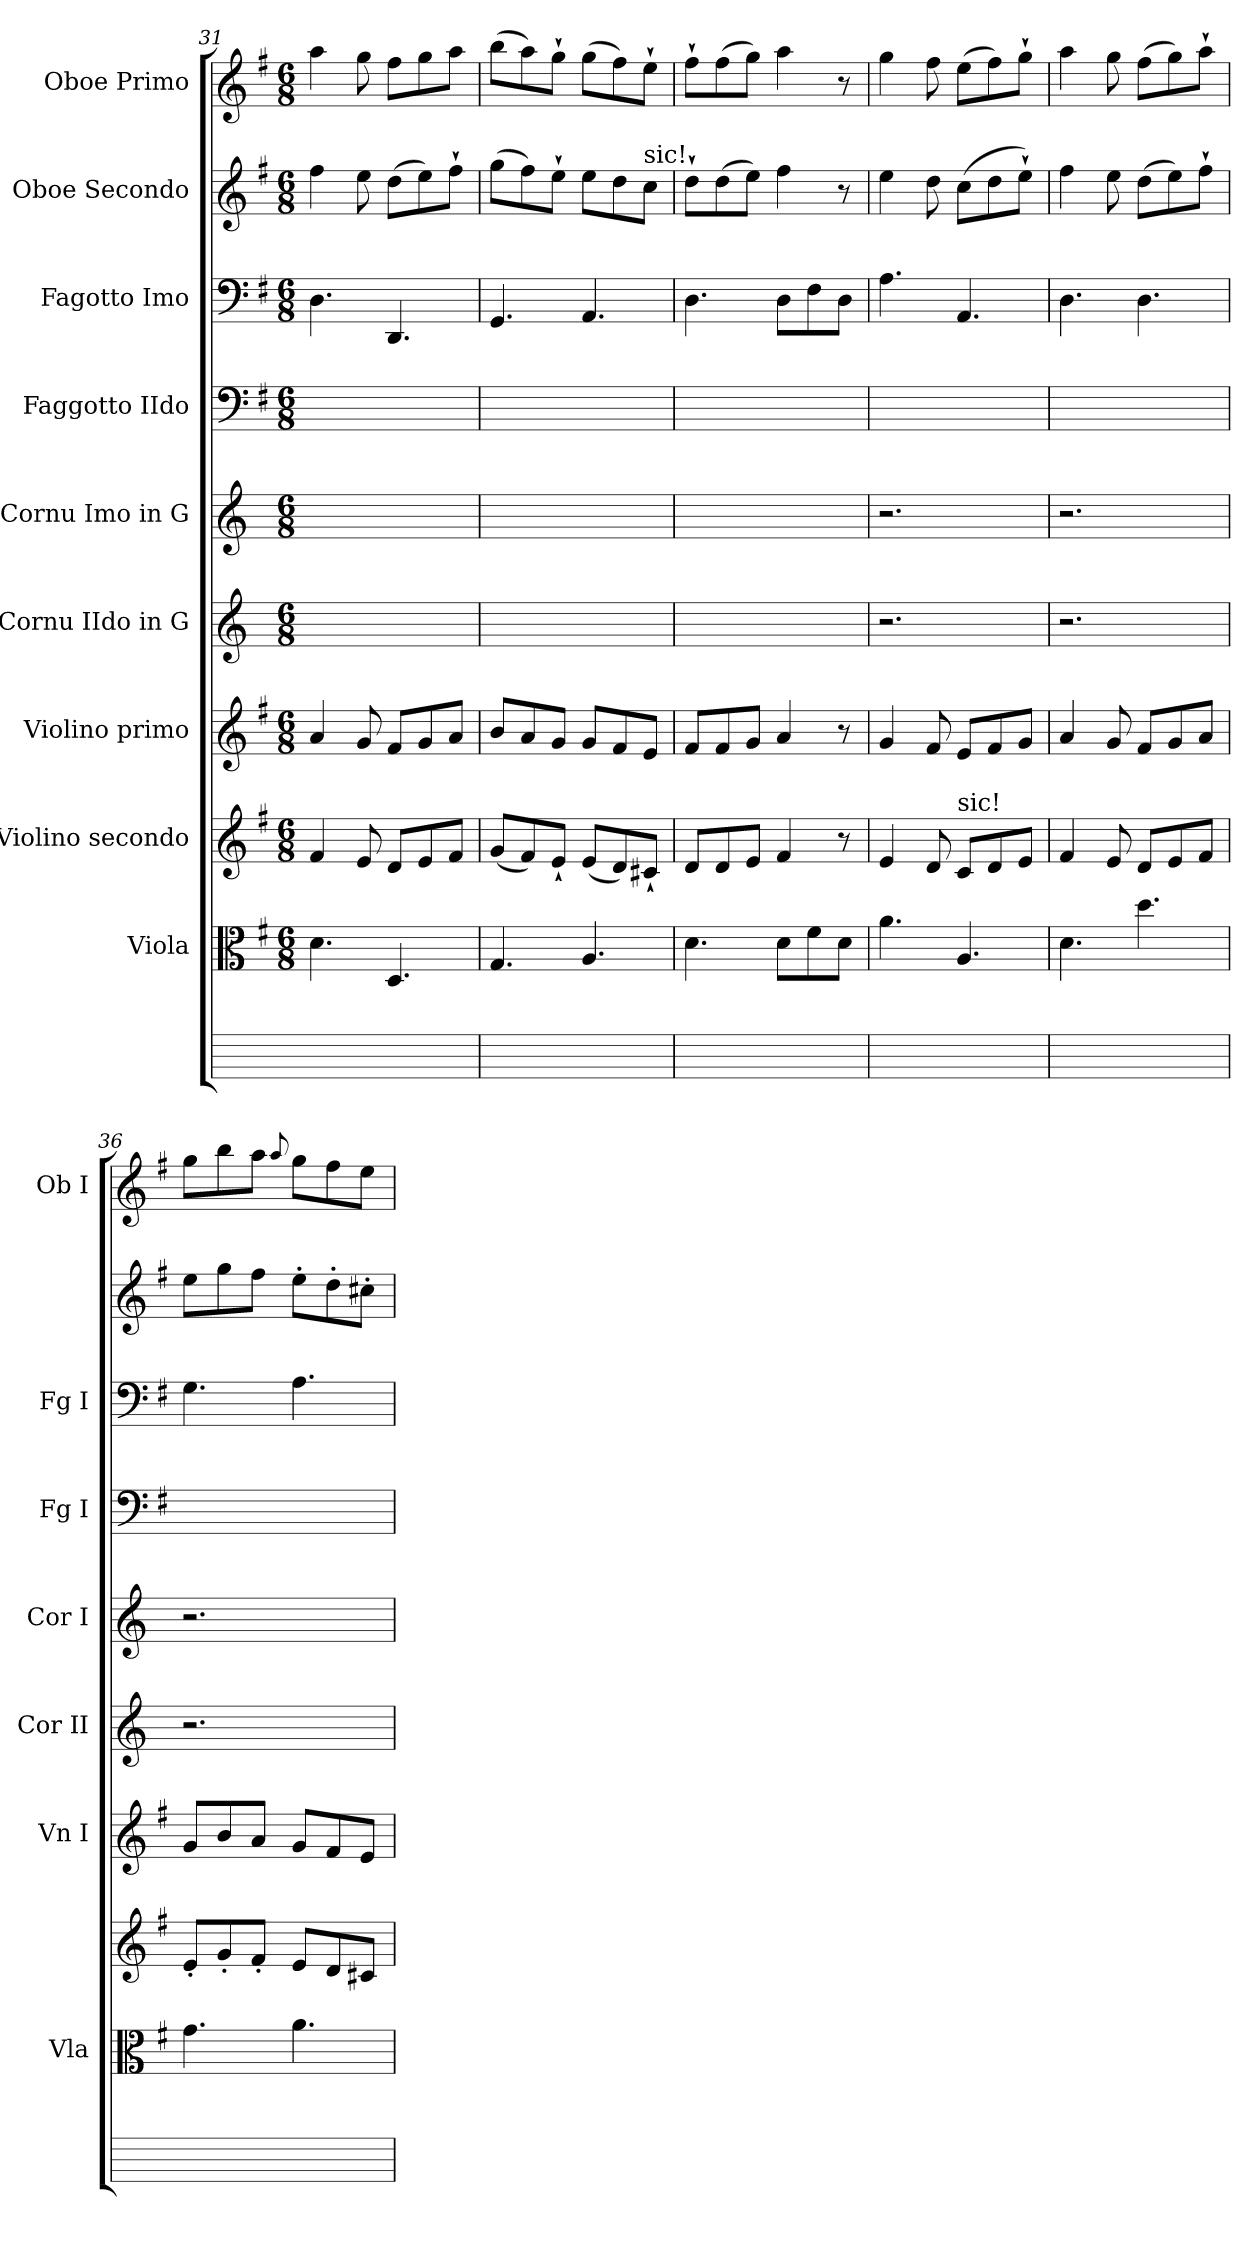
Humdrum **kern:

**kern	**kern	**kern	**kern	**kern	**kern	**kern	**kern	**kern	**kern
*part10	*part9	*part8	*part7	*part6	*part5	*part4	*part3	*part2	*part1
*staff10	*staff9	*staff8	*staff7	*staff6	*staff5	*staff4	*staff3	*staff2	*staff1
*	*I"Viola	*I"Violino secondo	*I"Violino primo	*I"Cornu IIdo in G	*I"Cornu Imo in G	*I"Faggotto IIdo	*I"Fagotto Imo	*I"Oboe Secondo	*I"Oboe Primo
*	*I'Vla	*	*I'Vn I	*I'Cor II	*I'Cor I	*I'Fg I	*I'Fg I	*	*I'Ob I
*	*clefC3	*clefG2	*clefG2	*clefG2	*clefG2	*clefF4	*clefF4	*clefG2	*clefG2
*	*	*	*	*ITrd3c5	*ITrd3c5	*	*	*	*
*	*k[f#]	*k[f#]	*k[f#]	*k[f#]	*k[f#]	*k[f#]	*k[f#]	*k[f#]	*k[f#]
*	*G:	*G:	*G:	*	*	*G:	*G:	*G:	*G:
*	*M6/8	*M6/8	*M6/8	*M6/8	*M6/8	*M6/8	*M6/8	*M6/8	*M6/8
=31	=31	=31	=31	=31	=31	=31	=31	=31	=31
2.ryy	4.d\	4f#/	4a/	2.ryy	2.ryy	4.D\yy	4.D\	4ff#\	4aa\
.	.	8e/	8g/	.	.	.	.	8ee\	8gg\
.	4.D/	8d/L	8f#/L	.	.	4.DD/yy	4.DD/	(8dd\L	8ff#\L
.	.	8e/	8g/	.	.	.	.	8ee\)	8gg\
.	.	8f#/J	8a/J	.	.	.	.	8ff#`\J	8aa\J
=32	=32	=32	=32	=32	=32	=32	=32	=32	=32
2.ryy	4.G/	(8g/L	8b/L	2.ryy	2.ryy	4.GG/yy	4.GG/	(8gg\L	(8bb\L
.	.	8f#/)	8a/	.	.	.	.	8ff#\)	8aa\)
.	.	8e`/J	8g/J	.	.	.	.	8ee`\J	8gg`\J
.	4.A/	(8e/L	8g/L	.	.	4.AA/yy	4.AA/	8ee\L	(8gg\L
.	.	8d/)	8f#/	.	.	.	.	8dd\	8ff#\)
!	!	!	!	!	!	!	!	!LO:TX:a:t=sic!	!
.	.	8c#X`/J	8e/J	.	.	.	.	8cc\J	8ee`\J
=33	=33	=33	=33	=33	=33	=33	=33	=33	=33
2.ryy	4.d\	8d/L	8f#/L	2.ryy	2.ryy	4.D\yy	4.D\	8dd`\L	8ff#`\L
.	.	8d/	8f#/	.	.	.	.	(8dd\	(8ff#\
.	.	8e/J	8g/J	.	.	.	.	8ee\J)	8gg\J)
.	8d\L	4f#/	4a/	.	.	8D\Lyy	8D\L	4ff#\	4aa\
.	8f#\	.	.	.	.	8F#\yy	8F#\	.	.
.	8d\J	8r	8r	.	.	8D\Jyy	8D\J	8r	8r
=34	=34	=34	=34	=34	=34	=34	=34	=34	=34
2.ryy	4.a\	4e/	4g/	2.r	2.r	4.A\yy	4.A\	4ee\	4gg\
.	.	8d/	8f#/	.	.	.	.	8dd\	8ff#\
!	!	!LO:TX:a:t=sic!	!	!	!	!	!	!	!
.	4.A/	8c/L	8e/L	.	.	4.AA/yy	4.AA/	(8cc\L	(8ee\L
.	.	8d/	8f#/	.	.	.	.	8dd\	8ff#\)
.	.	8e/J	8g/J	.	.	.	.	8ee`\J)	8gg`\J
=35	=35	=35	=35	=35	=35	=35	=35	=35	=35
2.ryy	4.d\	4f#/	4a/	2.r	2.r	4.D\yy	4.D\	4ff#\	4aa\
.	.	8e/	8g/	.	.	.	.	8ee\	8gg\
.	4.dd\	8d/L	8f#/L	.	.	4.D\yy	4.D\	(8dd\L	(8ff#\L
.	.	8e/	8g/	.	.	.	.	8ee\)	8gg\)
.	.	8f#/J	8a/J	.	.	.	.	8ff#`\J	8aa`\J
=36	=36	=36	=36	=36	=36	=36	=36	=36	=36
2.ryy	4.g\	8e'/L	8g/L	2.r	2.r	4.G\yy	4.G\	8ee\L	8gg\L
.	.	8g'/	8b/	.	.	.	.	8gg\	8bb\
.	.	8f#'/J	8a/J	.	.	.	.	8ff#\J	8aa\J
.	.	.	.	.	.	.	.	.	8qqaa/
.	4.a\	8e/L	8g/L	.	.	4.A\yy	4.A\	8ee'\L	8gg\L
.	.	8d/	8f#/	.	.	.	.	8dd'\	8ff#\
.	.	8c#X/J	8e/J	.	.	.	.	8cc#X'\J	8ee\J
=	=	=	=	=	=	=	=	=	=
*-	*-	*-	*-	*-	*-	*-	*-	*-	*-
